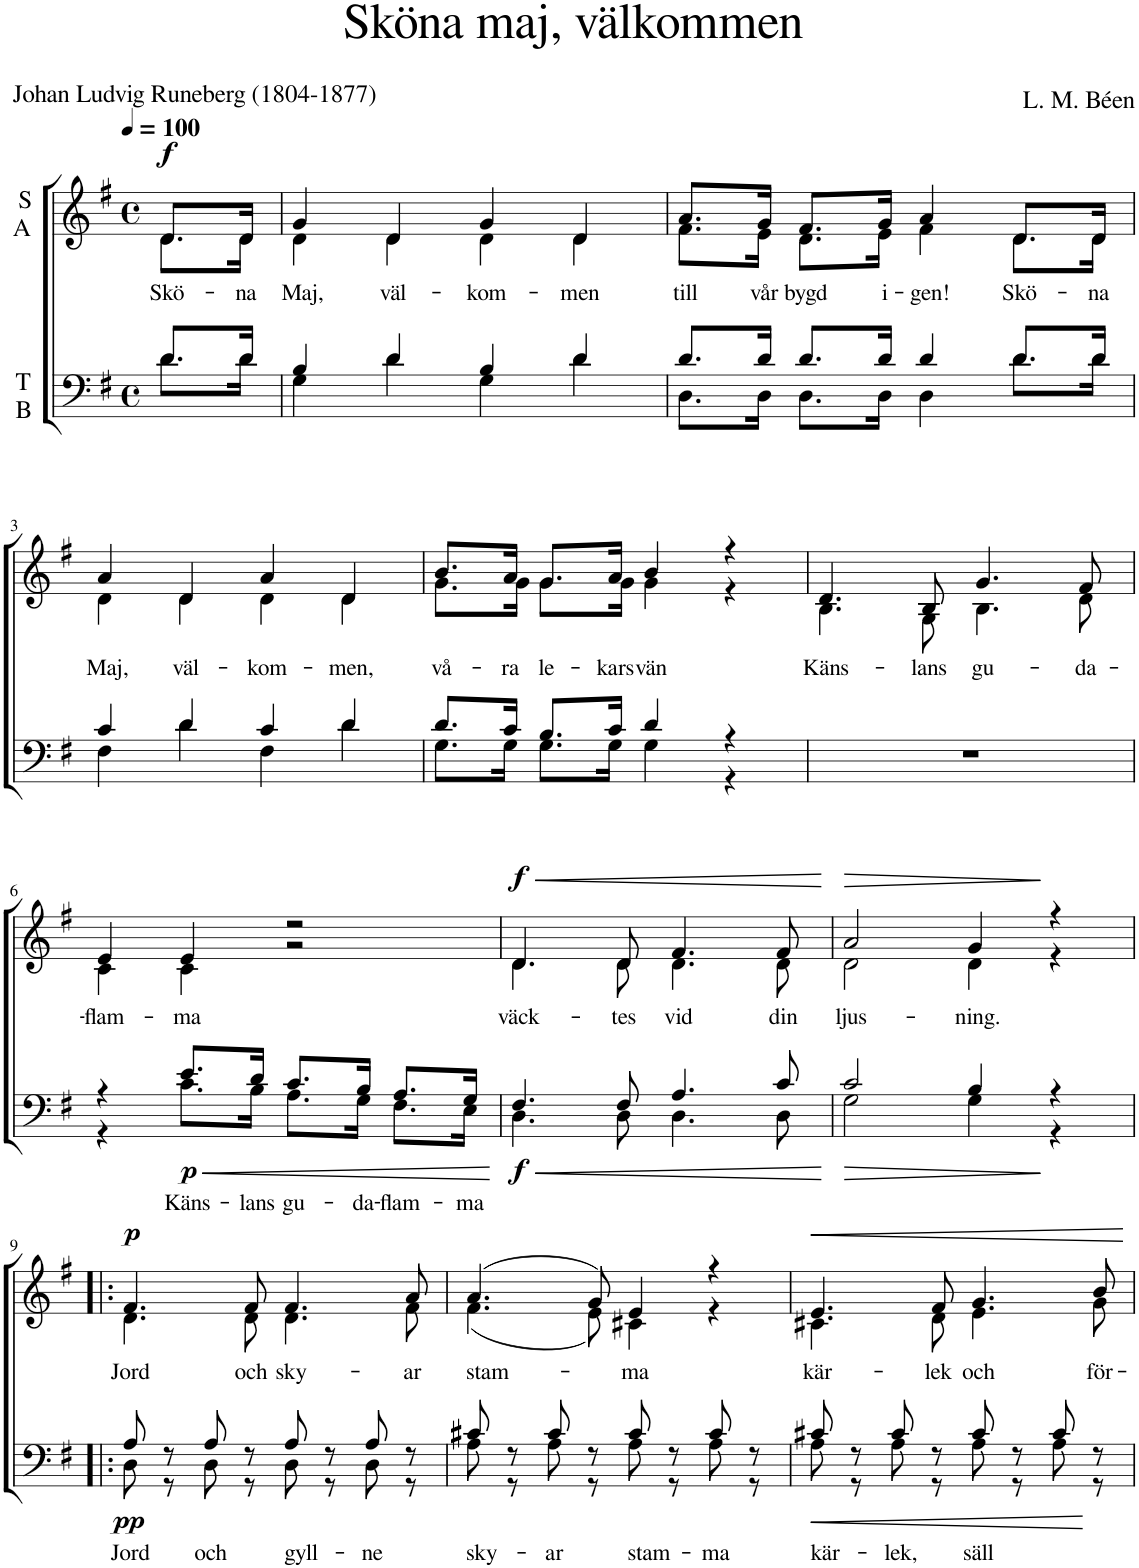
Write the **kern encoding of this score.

**kern	**text	**dynam	**kern	**text	**dynam
*part2	*part2	*part2	*part1	*part1	*part1
*staff2	*staff2	*staff2	*staff1	*staff1	*staff1
*I"T B	*	*	*I"S A	*	*
*clefF4	*	*	*clefG2	*	*
*k[f#]	*	*	*k[f#]	*	*
*M4/4	*	*	*M4/4	*	*
*met(c)	*	*	*met(c)	*	*
*MM100	*	*	*MM100	*	*
=	=	=	=	=	=
*^	*	*	*	*	*
!	!	!	!	!	!LO:LY:b	!LO:DY:a
*	*	*	*	*^	*	*
8.d/L	8.d\L	.	.	8.d/L	8.d\L	Skö-	f
!	!	!	!	!	!	!LO:LY:b	!
16d/Jk	16d\Jk	.	.	16d/Jk	16d\Jk	-na	.
=1	=1	=1	=1	=1	=1	=1	=1
!	!	!	!	!	!	!LO:LY:b	!
4B/	4G\	.	.	4g/	4d\	Maj,	.
!	!	!	!	!	!	!LO:LY:b	!
4d/	4d\	.	.	4d/	4d\	väl-	.
!	!	!	!	!	!	!LO:LY:b	!
4B/	4G\	.	.	4g/	4d\	-kom-	.
!	!	!	!	!	!	!LO:LY:b	!
4d/	4d\	.	.	4d/	4d\	-men	.
=2	=2	=2	=2	=2	=2	=2	=2
!	!	!	!	!	!	!LO:LY:b	!
8.d/L	8.D\L	.	.	8.a/L	8.f#\L	till	.
!	!	!	!	!	!	!LO:LY:b	!
16d/Jk	16D\Jk	.	.	16g/Jk	16e\Jk	vår	.
!	!	!	!	!	!	!LO:LY:b	!
8.d/L	8.D\L	.	.	8.f#/L	8.d\L	bygd	.
!	!	!	!	!	!	!LO:LY:b	!
16d/Jk	16D\Jk	.	.	16g/Jk	16e\Jk	i-	.
!	!	!	!	!	!	!LO:LY:b	!
4d/	4D\	.	.	4a/	4f#\	-gen!	.
!	!	!	!	!	!	!LO:LY:b	!
8.d/L	8.d\L	.	.	8.d/L	8.d\L	Skö-	.
!	!	!	!	!	!	!LO:LY:b	!
16d/Jk	16d\Jk	.	.	16d/Jk	16d\Jk	-na	.
!!LO:LB:g=z	!!
=3	=3	=3	=3	=3	=3	=3	=3
!	!	!	!	!	!	!LO:LY:b	!
4c/	4F#\	.	.	4a/	4d\	Maj,	.
!	!	!	!	!	!	!LO:LY:b	!
4d/	4d\	.	.	4d/	4d\	väl-	.
!	!	!	!	!	!	!LO:LY:b	!
4c/	4F#\	.	.	4a/	4d\	-kom-	.
!	!	!	!	!	!	!LO:LY:b	!
4d/	4d\	.	.	4d/	4d\	-men,	.
=4	=4	=4	=4	=4	=4	=4	=4
!	!	!	!	!	!	!LO:LY:b	!
8.d/L	8.G\L	.	.	8.b/L	8.g\L	vå-	.
!	!	!	!	!	!	!LO:LY:b	!
16c/Jk	16G\Jk	.	.	16a/Jk	16g\Jk	-ra	.
!	!	!	!	!	!	!LO:LY:b	!
8.B/L	8.G\L	.	.	8.g/L	8.g\L	le-	.
!	!	!	!	!	!	!LO:LY:b	!
16c/Jk	16G\Jk	.	.	16a/Jk	16g\Jk	-kars	.
!	!	!	!	!	!	!LO:LY:b	!
4d/	4G\	.	.	4b/	4g\	vän	.
4r	4r	.	.	4r	4r	.	.
=5	=5	=5	=5	=5	=5	=5	=5
!	!	!	!	!	!	!LO:LY:b	!
*v	*v	*	*	*	*	*	*
1r	.	.	4.d/	4.B\	Käns-	.
!	!	!	!	!	!LO:LY:b	!
.	.	.	8B/	8G\	-lans	.
!	!	!	!	!	!LO:LY:b	!
.	.	.	4.g/	4.B\	gu-	.
!	!	!	!	!	!LO:LY:b	!
.	.	.	8f#/	8d\	-da-	.
!!LO:LB:g=z	!!
=6	=6	=6	=6	=6	=6	=6
*^	*	*	*	*	*	*
!	!	!	!	!	!	!LO:LY:b	!
4r	4r	.	.	4e/	4c\	-flam-	.
!	!	!LO:LY:b	!LO:HP:b	!	!	!LO:LY:b	!
!	!	!	!LO:DY:n=1:b	!	!	!	!
8.e/L	8.c\L	Käns-	< p	4e/	4c\	-ma	.
!	!	!LO:LY:b	!	!	!	!	!
16d/Jk	16B\Jk	-lans	.	.	.	.	.
!	!	!LO:LY:b	!	!	!	!	!
8.c/L	8.A\L	gu-	.	2r	2r	.	.
!	!	!LO:LY:b	!	!	!	!	!
16B/Jk	16G\Jk	-da-	.	.	.	.	.
!	!	!LO:LY:b	!	!	!	!	!
8.A/L	8.F#\L	-flam-	.	.	.	.	.
!	!	!LO:LY:b	!	!	!	!	!
16G/Jk	16E\Jk	-ma	.	.	.	.	.
*v	*v	*	*	*	*	*	*
*	*	*	*v	*v	*	*
.	.	[	.	.	.
=7	=7	=7	=7	=7	=7
!	!	!LO:HP:b	!	!LO:LY:b	!LO:HP:b
*^	*	*	*^	*	*
!	!	!	!LO:DY:n=1:b	!	!	!	!LO:DY:n=1:a
4.F#/	4.D\	.	< f	4.d\	4.d/	väck-	< f
!	!	!	!	!	!	!LO:LY:b	!
8F#/	8D\	.	.	8d\	8d/	-tes	.
!	!	!	!	!	!	!LO:LY:b	!
4.A/	4.D\	.	.	4.f#/	4.d\	vid	.
!	!	!	!	!	!	!LO:LY:b	!
8c/	8D\	.	.	8f#/	8d\	din	.
*v	*v	*	*	*	*	*	*
*	*	*	*v	*v	*	*
.	.	[	.	.	[
=8	=8	=8	=8	=8	=8
!	!	!LO:HP:b	!	!LO:LY:b	!LO:HP:b
*^	*	*	*^	*	*
2c/	2G\	.	>	2a/	2d\	ljus-	>
!	!	!	!	!	!	!LO:LY:b	!
4B/	4G\	.	.	4g/	4d\	-ning.	.
4r	4r	.	]	4r	4r	.	]
!!LO:LB:g=z	!!
=9!|:	=9!|:	=9!|:	=9!|:	=9!|:	=9!|:	=9!|:	=9!|:
!	!	!LO:LY:b	!LO:DY:b	!	!	!LO:LY:b	!LO:DY:a
8A/	8D\	Jord	pp	4.f#/	4.d\	Jord	p
8r	8r	.	.	.	.	.	.
!	!	!LO:LY:b	!	!	!	!	!
8A/	8D\	och	.	.	.	.	.
!	!	!	!	!	!	!LO:LY:b	!
8r	8r	.	.	8f#/	8d\	och	.
!	!	!LO:LY:b	!	!	!	!LO:LY:b	!
8A/	8D\	gyll-	.	4.f#/	4.d\	sky-	.
8r	8r	.	.	.	.	.	.
!	!	!LO:LY:b	!	!	!	!	!
8A/	8D\	-ne	.	.	.	.	.
!	!	!	!	!	!	!LO:LY:b	!
8r	8r	.	.	8a/	8f#\	-ar	.
=10	=10	=10	=10	=10	=10	=10	=10
!	!	!LO:LY:b	!	!	!	!LO:LY:b	!
8c#X/	8A\	sky-	.	(4.a/	(4.f#\	stam-	.
8r	8r	.	.	.	.	.	.
!	!	!LO:LY:b	!	!	!	!	!
8c#/	8A\	-ar	.	.	.	.	.
8r	8r	.	.	8g/)	8e\)	.	.
!	!	!LO:LY:b	!	!	!	!LO:LY:b	!
8c#/	8A\	stam-	.	4e/	4c#X\	-ma	.
8r	8r	.	.	.	.	.	.
!	!	!LO:LY:b	!	!	!	!	!
8c#/	8A\	-ma	.	4r	4r	.	.
8r	8r	.	.	.	.	.	.
=11	=11	=11	=11	=11	=11	=11	=11
!	!	!LO:LY:b	!LO:HP:b	!	!	!LO:LY:b	!LO:HP:b
8c#X/	8A\	kär-	<	4.e/	4.c#X\	kär-	<
8r	8r	.	.	.	.	.	.
!	!	!LO:LY:b	!	!	!	!	!
8c#/	8A\	-lek,	.	.	.	.	.
!	!	!	!	!	!	!LO:LY:b	!
8r	8r	.	.	8f#/	8d\	-lek	.
!	!	!LO:LY:b	!	!	!	!LO:LY:b	!
8c#/	8A\	säll	.	4.g/	4.e\	och	.
8r	8r	.	.	.	.	.	.
8c#/	8A\	.	.	.	.	.	.
!	!	!	!	!	!	!LO:LY:b	!
8r	8r	.	[	8b/	8g\	för-	.
*v	*v	*	*	*	*	*	*
*	*	*	*v	*v	*	*
.	.	.	.	.	[
=	=	=	=	=	=
*-	*-	*-	*-	*-	*-
